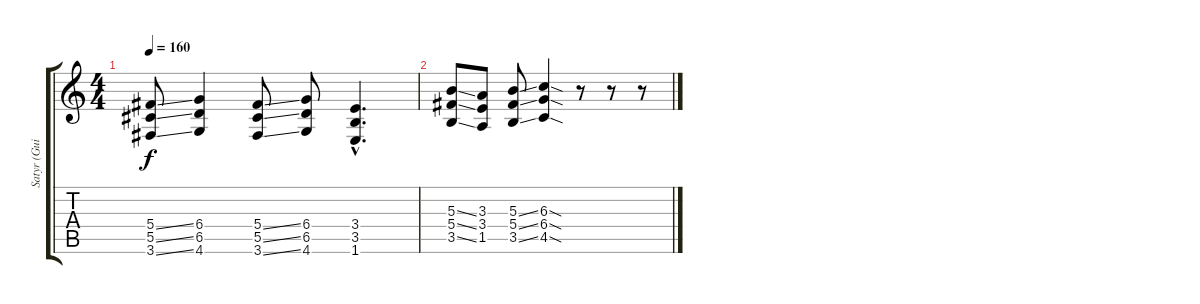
\track ("Satyr (Guitar)" "Satyr (Gui") {instrument distortionguitar}
\staff {score tabs}
\tuning (Eb4 Bb3 Gb3 Db3 Ab2 Eb2) {hide}
\ts (4 4)
\tempo 160
\clef g2
\ks c
(5.4{ss} 5.5{ss} 3.6{ss}).8{dy f} (6.4 6.5 4.6).4 (5.4{ss} 5.5{ss} 3.6{ss}).8 (6.4 6.5 4.6).8 (3.4{hac} 3.5{hac} 1.6{hac}).4{d} |
(5.3{ss} 5.4{ss} 3.5{ss}).8 (3.3 3.4 1.5).8 (5.3{ss} 5.4{ss} 3.5{ss}).8 (6.3{sod} 6.4{sod} 4.5{sod}).4 r.8 r.8 r.8
